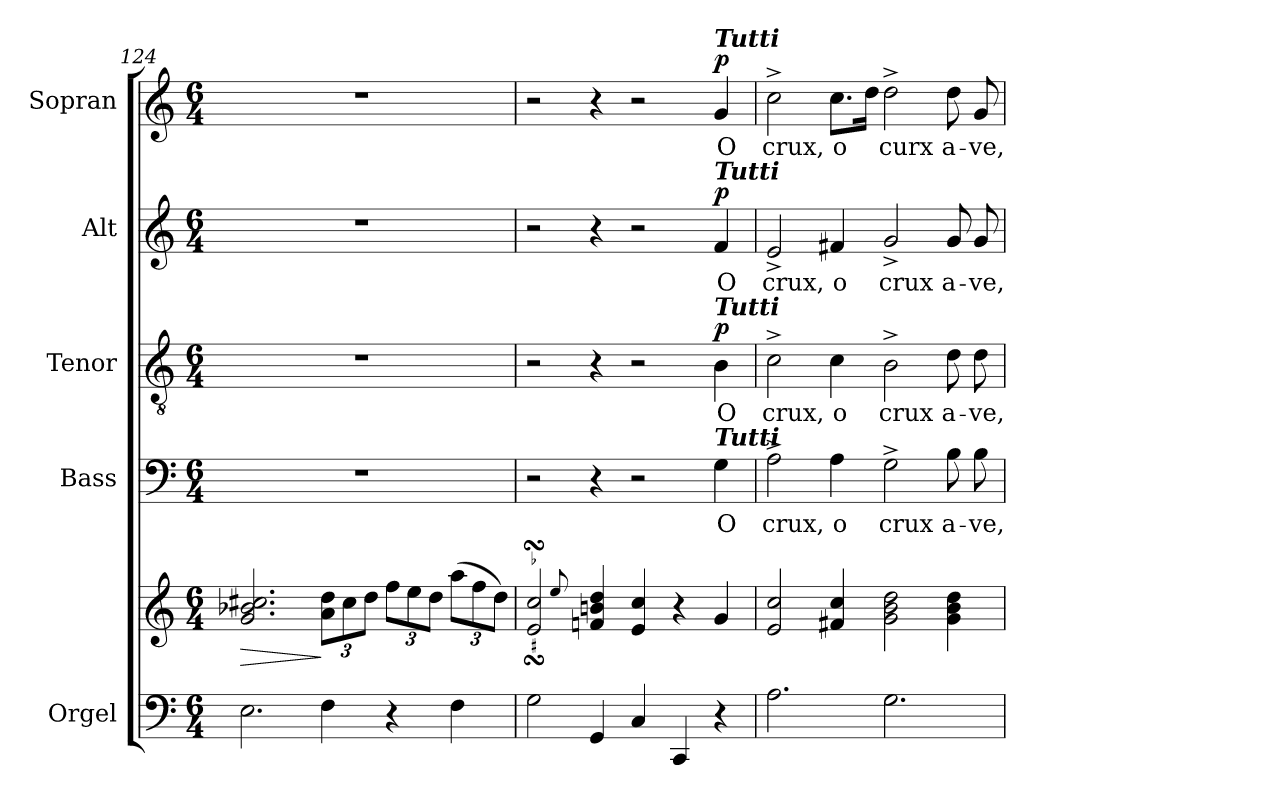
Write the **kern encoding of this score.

**kern	**kern	**dynam	**kern	**text	**kern	**text	**dynam	**kern	**text	**dynam	**kern	**text	**dynam
*part5	*part5	*part5	*part4	*part4	*part3	*part3	*part3	*part2	*part2	*part2	*part1	*part1	*part1
*staff6	*staff5	*staff5/6	*staff4	*staff4	*staff3	*staff3	*staff3	*staff2	*staff2	*staff2	*staff1	*staff1	*staff1
*I"Orgel	*	*	*I"Bass	*	*I"Tenor	*	*	*I"Alt	*	*	*I"Sopran	*	*
*I'Org.	*	*	*I'B.	*	*I'T.	*	*	*I'A.	*	*	*I'S.	*	*
*clefF4	*clefG2	*	*clefF4	*	*clefGv2	*	*	*clefG2	*	*	*clefG2	*	*
*k[]	*k[]	*	*k[]	*	*k[]	*	*	*k[]	*	*	*k[]	*	*
*C:	*C:	*	*C:	*	*C:	*	*	*C:	*	*	*C:	*	*
*M6/4	*M6/4	*	*M6/4	*	*M6/4	*	*	*M6/4	*	*	*M6/4	*	*
=124	=124	=124	=124	=124	=124	=124	=124	=124	=124	=124	=124	=124	=124
!	!	!LO:HP:b	!	!	!	!	!	!	!	!	!	!	!
2.E\	2.g/ 2.b-X/ 2.cc#X/	>	1.r	.	1.r	.	.	1.r	.	.	1.r	.	.
4F\	12a\ 12dd\L	]	.	.	.	.	.	.	.	.	.	.	.
.	12cc#\	.	.	.	.	.	.	.	.	.	.	.	.
.	12dd\J	.	.	.	.	.	.	.	.	.	.	.	.
4r	12ff\L	.	.	.	.	.	.	.	.	.	.	.	.
.	12ee\	.	.	.	.	.	.	.	.	.	.	.	.
.	12dd\J	.	.	.	.	.	.	.	.	.	.	.	.
4F\	(>12aa\L	.	.	.	.	.	.	.	.	.	.	.	.
.	12ff\	.	.	.	.	.	.	.	.	.	.	.	.
.	12dd\J)	.	.	.	.	.	.	.	.	.	.	.	.
=125	=125	=125	=125	=125	=125	=125	=125	=125	=125	=125	=125	=125	=125
2G\	2e/sSSS 2cc/sSSS	.	2r	.	2r	.	.	2r	.	.	2r	.	.
.	8qqee/	.	.	.	.	.	.	.	.	.	.	.	.
4GG/	4f/ 4b/ 4dd/	.	4r	.	4r	.	.	4r	.	.	4r	.	.
4C/	4e/ 4cc/	.	2r	.	2r	.	.	2r	.	.	2r	.	.
4CC/	4r	.	.	.	.	.	.	.	.	.	.	.	.
!	!	!	!	!	!	!	!	!	!	!	!LO:TX:a:Bi:t=Tutti	!	!
!	!	!	!	!	!	!	!	!LO:TX:a:Bi:t=Tutti	!	!	!	!	!
!	!	!	!	!	!LO:TX:a:Bi:t=Tutti	!	!	!	!	!	!	!	!
!	!	!	!LO:TX:a:Bi:t=Tutti	!	!	!	!	!	!	!	!	!	!
!	!	!	!	!LO:LY:b	!	!LO:LY:b	!LO:DY:a	!	!LO:LY:b	!LO:DY:a	!	!LO:LY:b	!LO:DY:a
4r	4g/	.	4G\	O	4B\	O	p	4f/	O	p	4g/	O	p
!!LO:LB:g=z
=126	=126	=126	=126	=126	=126	=126	=126	=126	=126	=126	=126	=126	=126
!	!	!	!	!LO:LY:b	!	!LO:LY:b	!	!	!LO:LY:b	!	!	!LO:LY:b	!
2.A\	2e/ 2cc/	.	2A^>\	crux,	2c^>\	crux,	.	2e^</	crux,	.	2cc^>\	crux,	.
!	!	!	!	!LO:LY:b	!	!LO:LY:b	!	!	!LO:LY:b	!	!	!LO:LY:b	!
.	4f#X/ 4cc/	.	4A\	o	4c\	o	.	4f#X/	o	.	8.cc\L	o	.
.	.	.	.	.	.	.	.	.	.	.	16dd\Jk	.	.
!	!	!	!	!LO:LY:b	!	!LO:LY:b	!	!	!LO:LY:b	!	!	!LO:LY:b	!
2.G\	2g\ 2b\ 2dd\	.	2G^>\	crux	2B^>\	crux	.	2g^</	crux	.	2dd^>\	curx	.
!	!	!	!	!LO:LY:b	!	!LO:LY:b	!	!	!LO:LY:b	!	!	!LO:LY:b	!
.	4g\ 4b\ 4dd\	.	8B\	a-	8d\	a-	.	8g/	a-	.	8dd\	a-	.
!	!	!	!	!LO:LY:b	!	!LO:LY:b	!	!	!LO:LY:b	!	!	!LO:LY:b	!
.	.	.	8B\	-ve,	8d\	-ve,	.	8g/	-ve,	.	8g/	-ve,	.
=	=	=	=	=	=	=	=	=	=	=	=	=	=
*-	*-	*-	*-	*-	*-	*-	*-	*-	*-	*-	*-	*-	*-
